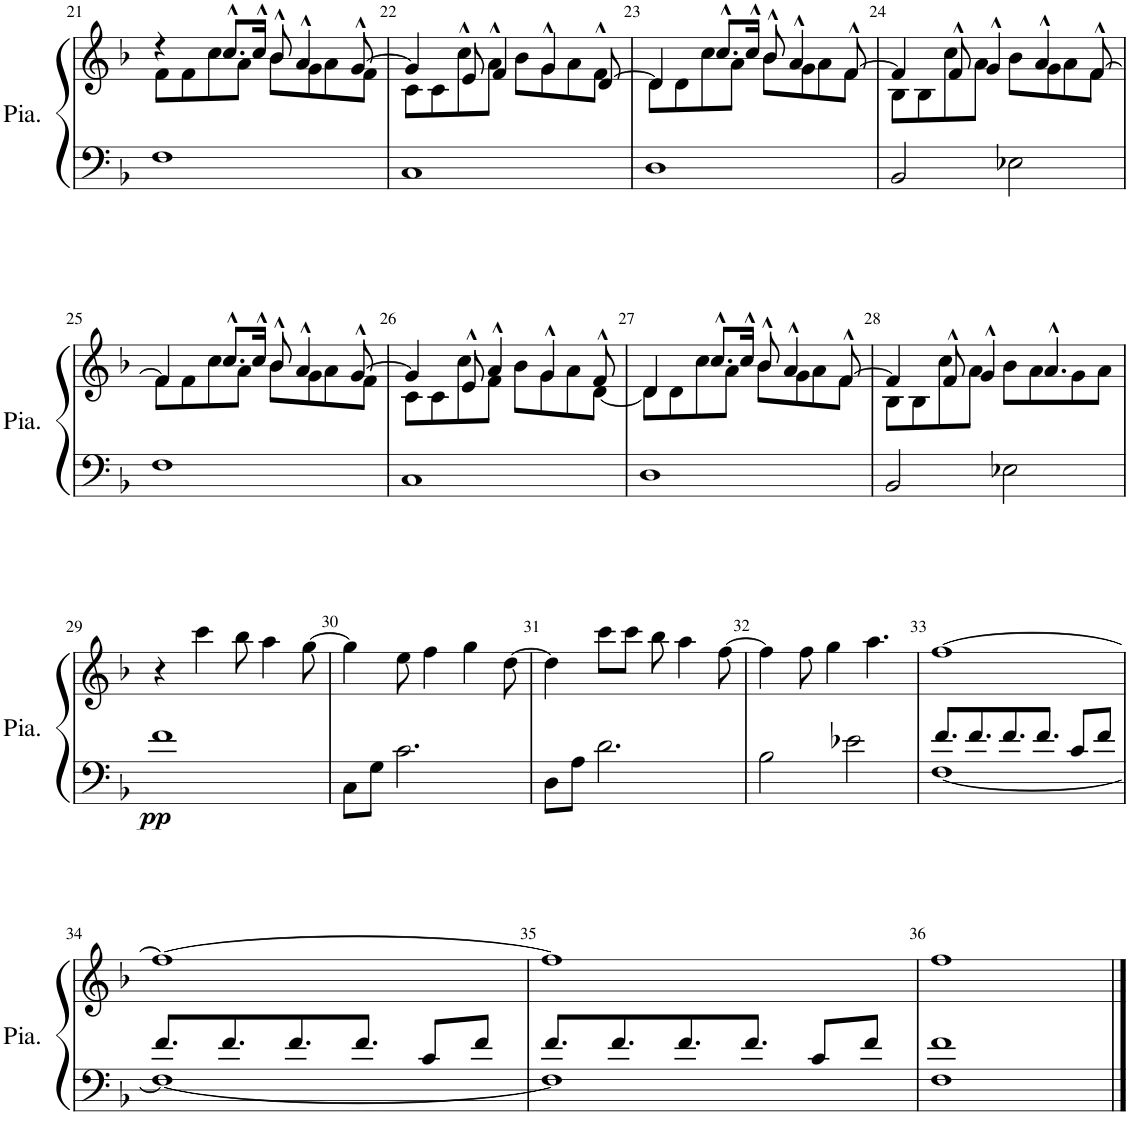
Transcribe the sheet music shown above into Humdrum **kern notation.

**kern	**kern	**dynam
*part1	*part1	*part1
*staff2	*staff1	*staff1/2
*I"Piano	*	*
*I'Pia.	*	*
!!LO:PB:g=z
*clefF4	*clefG2	*
*k[b-]	*k[b-]	*
*M4/4	*M4/4	*
=21	=21	=21
*	*^	*
1F	4r	8f\L	.
.	.	8f\	.
.	8.cc^^/L	8cc\	.
.	.	8a\J	.
.	16cc^^/Jk	.	.
.	8b-^^/	8b-\L	.
.	4a^^/	8g\	.
.	.	8a\	.
.	[8g^^/	8f\J	.
=22	=22	=22	=22
1C	4g/]	8c\L	.
.	.	8c\	.
.	8e/	8cc^^\	.
.	4f/	8a^^\J	.
.	.	8b-\L	.
.	4g/	8g^^\	.
.	.	8a\	.
.	[8d/	8f^^\J	.
=23	=23	=23	=23
1D	4d/]	8d\L	.
.	.	8d\	.
.	8.cc^^/L	8cc\	.
.	.	8a\J	.
.	16cc^^/Jk	.	.
.	8b-^^/	8b-\L	.
.	4a^^/	8g\	.
.	.	8a\	.
.	[8f^^/	8f\J	.
=24	=24	=24	=24
2BB-/	4f/]	8B-\L	.
.	.	8B-\	.
.	8f^^/	8cc\	.
.	4g^^/	8a\J	.
2E-X\	.	8b-\L	.
.	4a^^/	8g\	.
.	.	8a\	.
.	[8f^^/	8f\J	.
!!LO:LB:g=z	!!
=25	=25	=25	=25
1F	4f/]	8f\L	.
.	.	8f\	.
.	8.cc^^/L	8cc\	.
.	.	8a\J	.
.	16cc^^/Jk	.	.
.	8b-^^/	8b-\L	.
.	4a^^/	8g\	.
.	.	8a\	.
.	[8g^^/	8f\J	.
=26	=26	=26	=26
1C	4g/]	8c\L	.
.	.	8c\	.
.	8e^^/	8cc\	.
.	4a^^/	8f\J	.
.	.	8b-\L	.
.	4g^^/	8g\	.
.	.	8a\	.
.	8f^^/	[8d\J	.
=27	=27	=27	=27
1D	4d/	8d\L]	.
.	.	8d\	.
.	8.cc^^/L	8cc\	.
.	.	8a\J	.
.	16cc^^/Jk	.	.
.	8b-^^/	8b-\L	.
.	4a^^/	8g\	.
.	.	8a\	.
.	[8f^^/	8f\J	.
=28	=28	=28	=28
2BB-/	4f/]	8B-\L	.
.	.	8B-\	.
.	8f^^/	8cc\	.
.	4g^^/	8a\J	.
2E-X\	.	8b-\L	.
.	4.a^^/	8a\	.
.	.	8g\	.
.	.	8a\J	.
!!LO:LB:g=z
=29	=29	=29	=29
!	!	!	!LO:DY:b=2
*	*v	*v	*
1f	4r	pp
.	4ccc\	.
.	8bb-\	.
.	4aa\	.
.	[8gg\	.
=30	=30	=30
8C\L	4gg\]	.
8G\J	.	.
2.c\	8ee\	.
.	4ff\	.
.	4gg\	.
.	[8dd\	.
=31	=31	=31
8D\L	4dd\]	.
8A\J	.	.
2.d\	8ccc\L	.
.	8ccc\J	.
.	8bb-\	.
.	4aa\	.
.	[8ff\	.
=32	=32	=32
2B-\	4ff\]	.
.	8ff\	.
.	4gg\	.
2e-X\	.	.
.	4.aa\	.
=33	=33	=33
*^	*	*
8.f/L	[1F	[1ff	.
8.f/	.	.	.
8.f/	.	.	.
8.f/J	.	.	.
8c/L	.	.	.
8f/J	.	.	.
!!LO:LB:g=z
=34	=34	=34	=34
8.f/L	1F_	1ff_	.
8.f/	.	.	.
8.f/	.	.	.
8.f/J	.	.	.
8c/L	.	.	.
8f/J	.	.	.
=35	=35	=35	=35
8.f/L	1F]	1ff]	.
8.f/	.	.	.
8.f/	.	.	.
8.f/J	.	.	.
8c/L	.	.	.
8f/J	.	.	.
*v	*v	*	*
=36	=36	=36
1F 1f	1ff	.
==	==	==
*-	*-	*-
